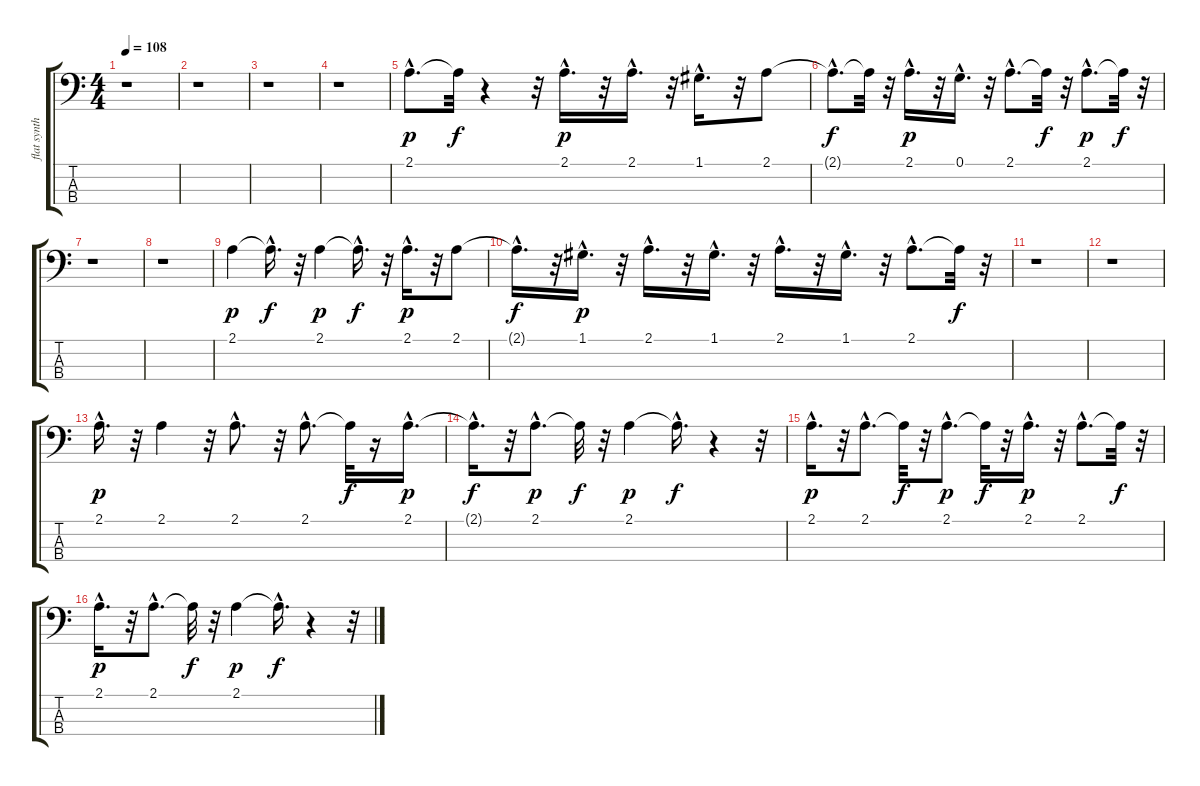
\track ("flat synth bass     " "flat synth") {instrument synthbass1}
\staff {score tabs}
\tuning (G2 D2 A1 E1) {hide}
\ts (4 4)
\tempo 108
\clef f4
\ks c
r.1{dy p} |
r.1 |
r.1 |
r.1 |
2.1{hac}.8{d} 2.1{t}.32{dy f} r.4 r.32 2.1{hac}.16{d dy p} r.32 2.1{hac}.16{d} r.32 1.1{hac}.16{d} r.32 2.1.8 |
2.1{hac t}.8{d dy f} 2.1{t}.32 r.32 2.1{hac}.16{d dy p} r.32 0.1{hac}.16{d} r.32 2.1{hac}.8{d} 2.1{t}.32{dy f} r.32 2.1{hac}.8{d dy p} 2.1{t}.32{dy f} r.32 |
r.1 |
r.1 |
2.1.4{dy p} 2.1{hac t}.16{d dy f} r.32 2.1.4{dy p} 2.1{hac t}.16{d dy f} r.32 2.1{hac}.16{d dy p} r.32 2.1.8 |
2.1{hac t}.16{d dy f} r.32 1.1{hac}.16{d dy p} r.32 2.1{hac}.16{d} r.32 1.1{hac}.16{d} r.32 2.1{hac}.16{d} r.32 1.1{hac}.16{d} r.32 2.1{hac}.8{d} 2.1{t}.32{dy f} r.32 |
r.1 |
r.1 |
2.1{hac}.16{d dy p} r.32 2.1.4 r.32 2.1{hac}.8{d} r.32 2.1{hac}.8{d} 2.1{t}.32{dy f} r.16 2.1{hac}.16{d dy p} |
2.1{hac t}.16{d dy f} r.32 2.1{hac}.8{d dy p} 2.1{t}.32{dy f} r.32 2.1.4{dy p} 2.1{hac t}.16{d dy f} r.4 r.32 |
2.1{hac}.16{d dy p} r.32 2.1{hac}.8{d} 2.1{t}.32{dy f} r.32 2.1{hac}.8{d dy p} 2.1{t}.32{dy f} r.32 2.1{hac}.16{d dy p} r.32 2.1{hac}.8{d} 2.1{t}.32{dy f} r.32 |
2.1{hac}.16{d dy p} r.32 2.1{hac}.8{d} 2.1{t}.32{dy f} r.32 2.1.4{dy p} 2.1{hac t}.16{d dy f} r.4 r.32
